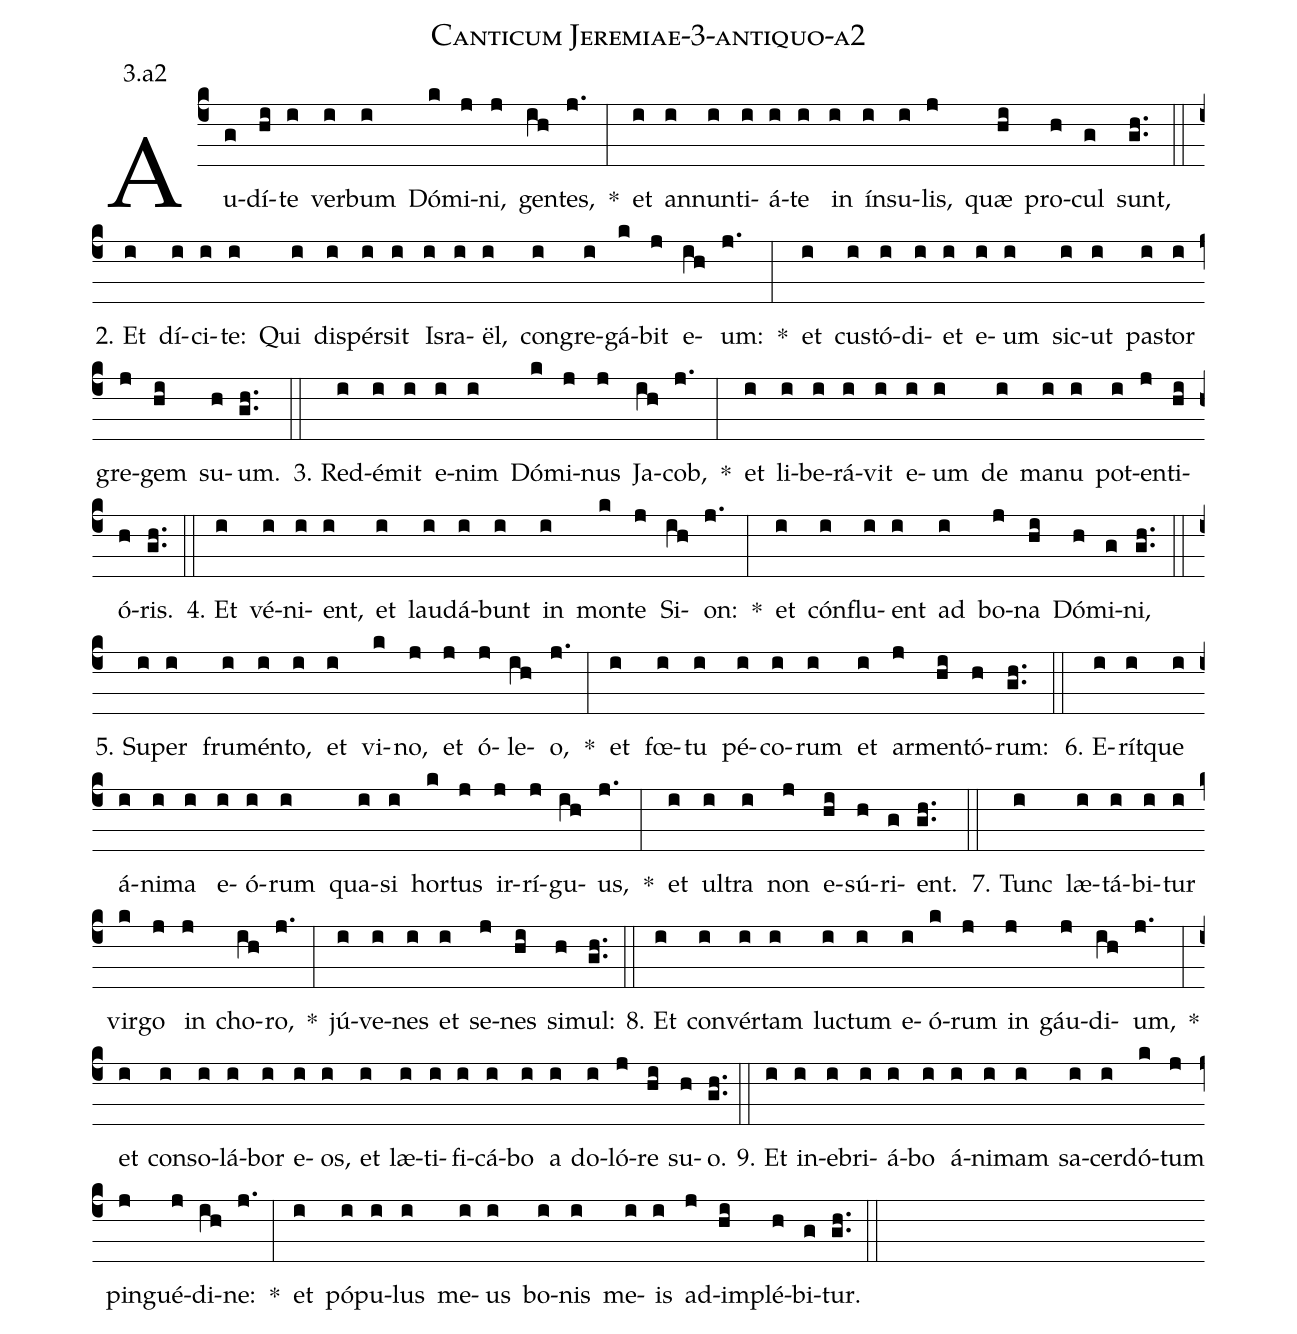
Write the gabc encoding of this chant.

name: Canticum Jeremiae-3-antiquo-a2;
annotation: 3.a2;
%%
(c4)Au(g)dí(hi)te(i) ver(i)bum(i) Dó(k)mi(j)ni,(j) gen(ih)tes,(j.) *(:) et(i) an(i)nun(i)ti(i)á(i)te(i) in(i) ín(i)su(i)lis,(j) quæ(hi) pro(h)cul(g) sunt,(gh..) (::)
2. Et(i) dí(i)ci(i)te:(i) Qui(i) di(i)spér(i)sit(i) Is(i)ra(i)ël,(i) con(i)gre(i)gá(k)bit(j) e(ih)um:(j.) *(:) et(i) cus(i)tó(i)di(i)et(i) e(i)um(i) sic(i)ut(i) pas(i)tor(i) gre(j)gem(hi) su(h)um.(gh..) (::)
3. Red(i)é(i)mit(i) e(i)nim(i) Dó(k)mi(j)nus(j) Ja(ih)cob,(j.) *(:) et(i) li(i)be(i)rá(i)vit(i) e(i)um(i) de(i) ma(i)nu(i) pot(i)en(j)ti(hi)ó(h)ris.(gh..) (::)
4. Et(i) vé(i)ni(i)ent,(i) et(i) lau(i)dá(i)bunt(i) in(i) mon(k)te(j) Si(ih)on:(j.) *(:) et(i) cón(i)flu(i)ent(i) ad(i) bo(j)na(hi) Dó(h)mi(g)ni,(gh..) (::)
5. Su(i)per(i) fru(i)mén(i)to,(i) et(i) vi(k)no,(j) et(j) ó(j)le(ih)o,(j.) *(:) et(i) fœ(i)tu(i) pé(i)co(i)rum(i) et(i) ar(j)men(hi)tó(h)rum:(gh..) (::)
6. E(i)rít(i)que(i) á(i)ni(i)ma(i) e(i)ó(i)rum(i) qua(i)si(i) hor(k)tus(j) ir(j)rí(j)gu(ih)us,(j.) *(:) et(i) ul(i)tra(i) non(j) e(hi)sú(h)ri(g)ent.(gh..) (::)
7. Tunc(i) læ(i)tá(i)bi(i)tur(i) vir(k)go(j) in(j) cho(ih)ro,(j.) *(:) jú(i)ve(i)nes(i) et(i) se(j)nes(hi) si(h)mul:(gh..) (::)
8. Et(i) con(i)vér(i)tam(i) luc(i)tum(i) e(i)ó(k)rum(j) in(j) gáu(j)di(ih)um,(j.) *(:) et(i) con(i)so(i)lá(i)bor(i) e(i)os,(i) et(i) læ(i)ti(i)fi(i)cá(i)bo(i) a(i) do(i)ló(j)re(hi) su(h)o.(gh..) (::)
9. Et(i) in(i)e(i)bri(i)á(i)bo(i) á(i)ni(i)mam(i) sa(i)cer(i)dó(k)tum(j) pin(j)gué(j)di(ih)ne:(j.) *(:) et(i) pó(i)pu(i)lus(i) me(i)us(i) bo(i)nis(i) me(i)is(i) ad(j)im(hi)plé(h)bi(g)tur.(gh..) (::)
